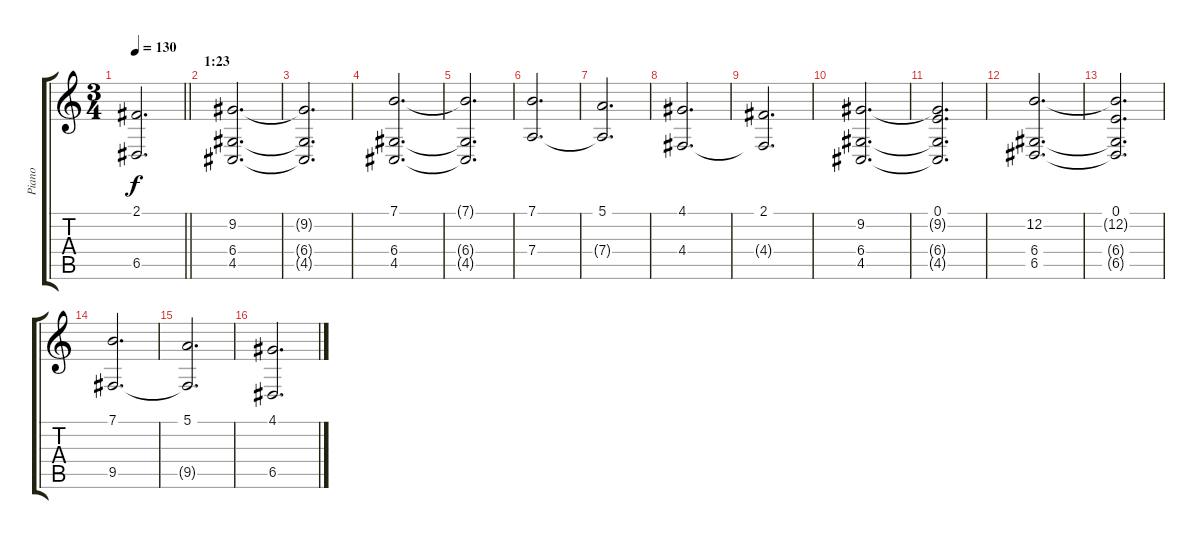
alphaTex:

\track ("Piano" "Piano") {instrument brightacousticpiano}
\staff {score tabs}
\tuning (E4 B3 G3 D3 A2 E2) {hide}
\ts (3 4)
\tempo 130
\clef g2
\barLineRight lightlight
\ks c
(2.1 6.5{t}).2{d dy f} |
\section ("" "1:23")
(9.2 6.4 4.5).2{d} |
(9.2{t} 6.4{t} 4.5{t}).2{d} |
(7.1 6.4 4.5).2{d} |
(7.1{t} 6.4{t} 4.5{t}).2{d} |
(7.1 7.4).2{d} |
(5.1 7.4{t}).2{d} |
(4.1 4.4).2{d} |
(2.1 4.4{t}).2{d} |
(9.2 6.4 4.5).2{d} |
(0.1 9.2{t} 6.4{t} 4.5{t}).2{d} |
(12.2 6.4 6.5).2{d} |
(0.1 12.2{t} 6.4{t} 6.5{t}).2{d} |
(7.1 9.5).2{d} |
(5.1 9.5{t}).2{d} |
(4.1 6.5).2{d}
